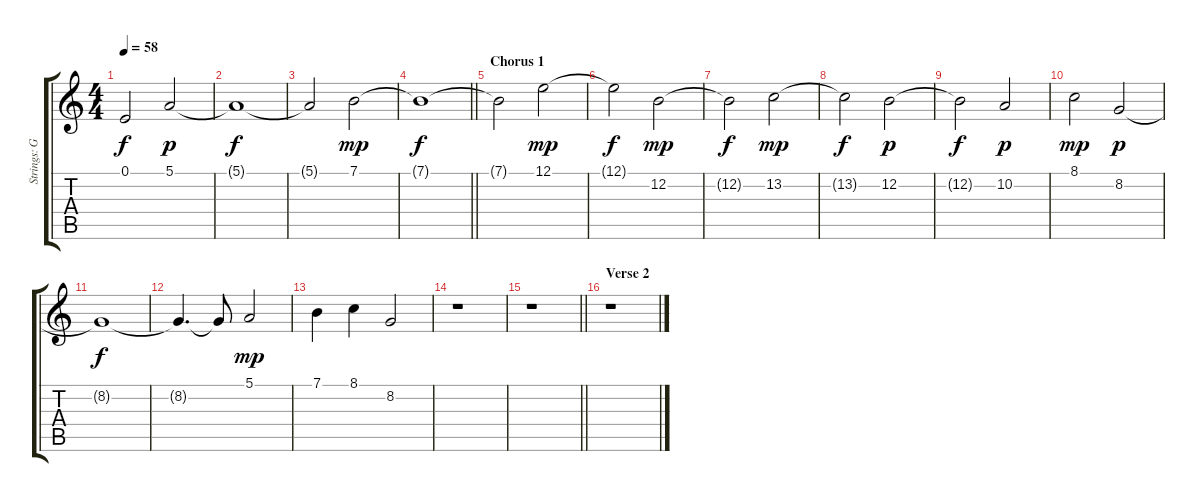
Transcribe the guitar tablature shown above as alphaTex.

\track ("Strings: Guy Babylon" "Strings: G") {instrument stringensemble2}
\staff {score tabs}
\tuning (E4 B3 G3 D3 A2 E2) {hide}
\ts (4 4)
\tempo 58
\clef g2
\ks c
0.1{t}.2{dy f} 5.1.2{dy p} |
5.1{t}.1{dy f} |
5.1{t}.2 7.1.2{dy mp} |
\barLineRight lightlight
7.1{t}.1{dy f} |
\section ("" "Chorus 1")
7.1{t}.2 12.1.2{dy mp} |
12.1{t}.2{dy f} 12.2.2{dy mp} |
12.2{t}.2{dy f} 13.2.2{dy mp} |
13.2{t}.2{dy f} 12.2.2{dy p} |
12.2{t}.2{dy f} 10.2.2{dy p} |
8.1.2{dy mp} 8.2.2{dy p} |
8.2{t}.1{dy f} |
8.2{t}.4{d} 8.2{t}.8 5.1.2{dy mp} |
7.1.4 8.1.4 8.2.2 |
r.1 |
\barLineRight lightlight
r.1 |
\section ("" "Verse 2")
r.1
